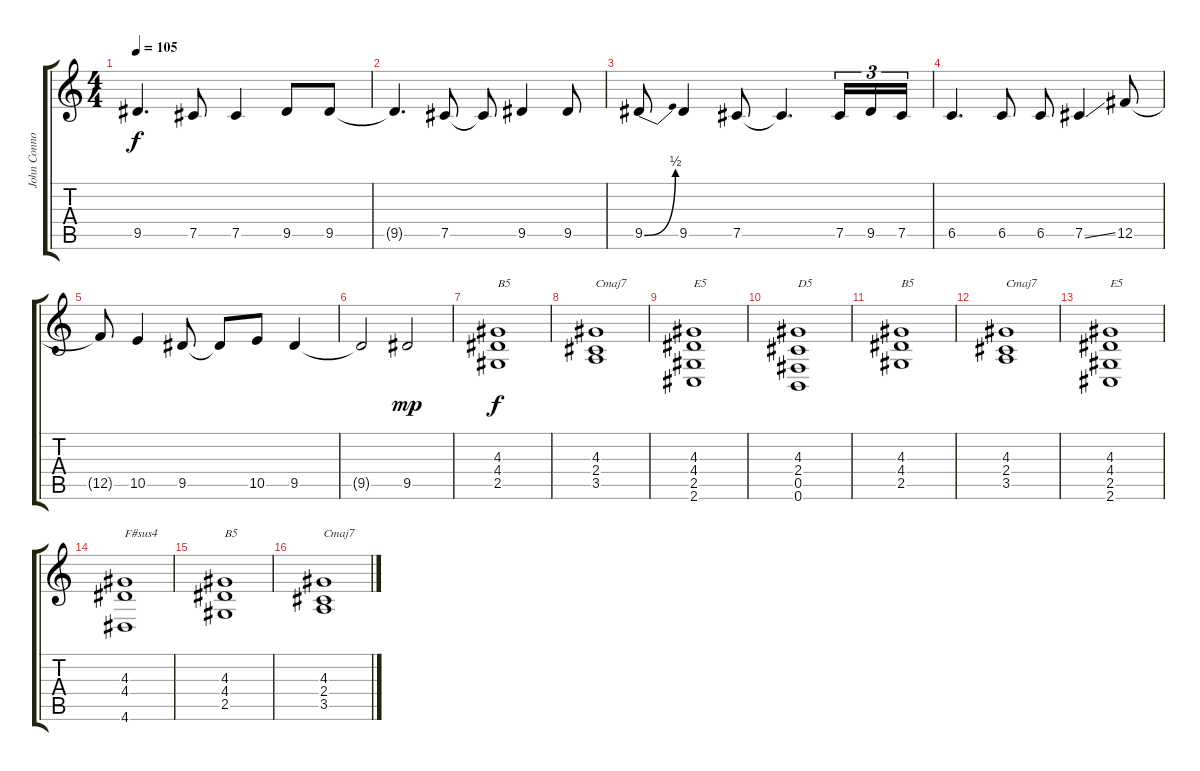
\track ("John Connolly - Guitar 2" "John Conno") {instrument distortionguitar}
\staff {score tabs}
\tuning (Db4 Ab3 E3 B2 Gb2 B1) {hide}
\ts (4 4)
\tempo 105
\clef g2
\ks c
9.5{t}.4{d dy f} 7.5.8 7.5.4 9.5.8 9.5.8 |
9.5{t}.4{d} 7.5.8 7.5{t}.8 9.5.4 9.5.8 |
9.5{be (bend 0 0 60 2)}.8 9.5.4 7.5.8 7.5{t}.4{d} 7.5.16{tu (3 2)} 9.5.16{tu (3 2)} 7.5.16{tu (3 2)} |
6.5.4{d} 6.5.8 6.5.8 7.5{ss}.4 12.5.8 |
12.5{t}.8 10.5.4 9.5.8 9.5{t}.8 10.5.8 9.5.4 |
9.5{t}.2 9.5.2{dy mp} |
(4.3 4.4 2.5).1{txt "B5" dy f} |
(4.3 2.4 3.5).1{txt "Cmaj7"} |
(4.3 4.4 2.5 2.6).1{txt "E5"} |
(4.3 2.4 0.5 0.6).1{txt "D5"} |
(4.3 4.4 2.5).1{txt "B5"} |
(4.3 2.4 3.5).1{txt "Cmaj7"} |
(4.3 4.4 2.5 2.6).1{txt "E5"} |
(4.3 4.4 4.6).1{txt "F#sus4"} |
(4.3 4.4 2.5).1{txt "B5"} |
(4.3 2.4 3.5).1{txt "Cmaj7"}
